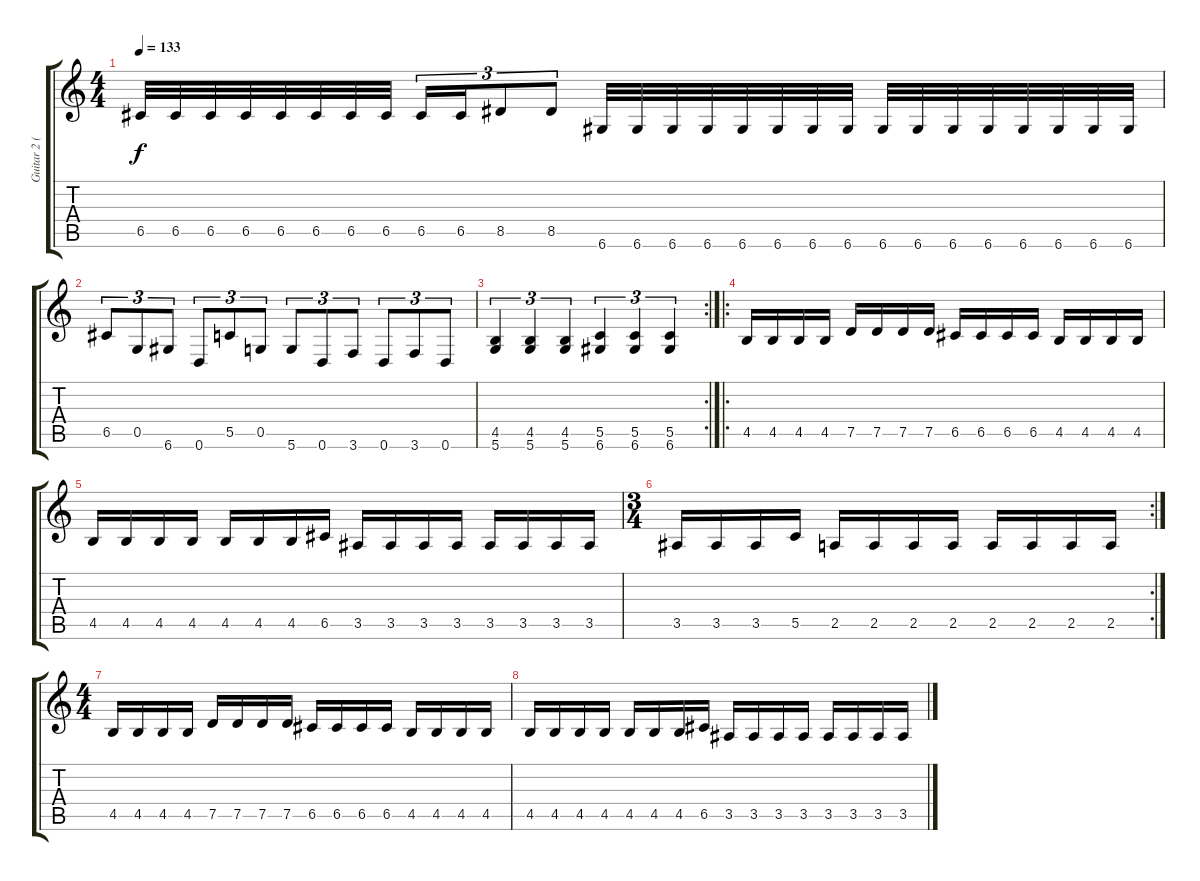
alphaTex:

\track ("Guitar 2 (Erik)" "Guitar 2 (") {instrument distortionguitar}
\staff {score tabs}
\tuning (D4 A3 F3 C3 G2 D2) {hide}
\ts (4 4)
\tempo 133
\clef g2
\ks c
6.5.32{dy f} 6.5.32 6.5.32 6.5.32 6.5.32 6.5.32 6.5.32 6.5.32 6.5.16{tu (3 2)} 6.5.16{tu (3 2)} 8.5.8{tu (3 2)} 8.5.8{tu (3 2)} 6.6.32 6.6.32 6.6.32 6.6.32 6.6.32 6.6.32 6.6.32 6.6.32 6.6.32 6.6.32 6.6.32 6.6.32 6.6.32 6.6.32 6.6.32 6.6.32 |
6.5.8{tu (3 2)} 0.5.8{tu (3 2)} 6.6.8{tu (3 2)} 0.6.8{tu (3 2)} 5.5.8{tu (3 2)} 0.5.8{tu (3 2)} 5.6.8{tu (3 2)} 0.6.8{tu (3 2)} 3.6.8{tu (3 2)} 0.6.8{tu (3 2)} 3.6.8{tu (3 2)} 0.6.8{tu (3 2)} |
\rc 2
(4.5 5.6).4{tu (3 2)} (4.5 5.6).4{tu (3 2)} (4.5 5.6).4{tu (3 2)} (5.5 6.6).4{tu (3 2)} (5.5 6.6).4{tu (3 2)} (5.5 6.6).4{tu (3 2)} |
\ro
4.5.16 4.5.16 4.5.16 4.5.16 7.5.16 7.5.16 7.5.16 7.5.16 6.5.16 6.5.16 6.5.16 6.5.16 4.5.16 4.5.16 4.5.16 4.5.16 |
4.5.16 4.5.16 4.5.16 4.5.16 4.5.16 4.5.16 4.5.16 6.5.16 3.5.16 3.5.16 3.5.16 3.5.16 3.5.16 3.5.16 3.5.16 3.5.16 |
\rc 2
\ts (3 4)
3.5.16 3.5.16 3.5.16 5.5.16 2.5.16 2.5.16 2.5.16 2.5.16 2.5.16 2.5.16 2.5.16 2.5.16 |
\ts (4 4)
4.5.16 4.5.16 4.5.16 4.5.16 7.5.16 7.5.16 7.5.16 7.5.16 6.5.16 6.5.16 6.5.16 6.5.16 4.5.16 4.5.16 4.5.16 4.5.16 |
4.5.16 4.5.16 4.5.16 4.5.16 4.5.16 4.5.16 4.5.16 6.5.16 3.5.16 3.5.16 3.5.16 3.5.16 3.5.16 3.5.16 3.5.16 3.5.16
